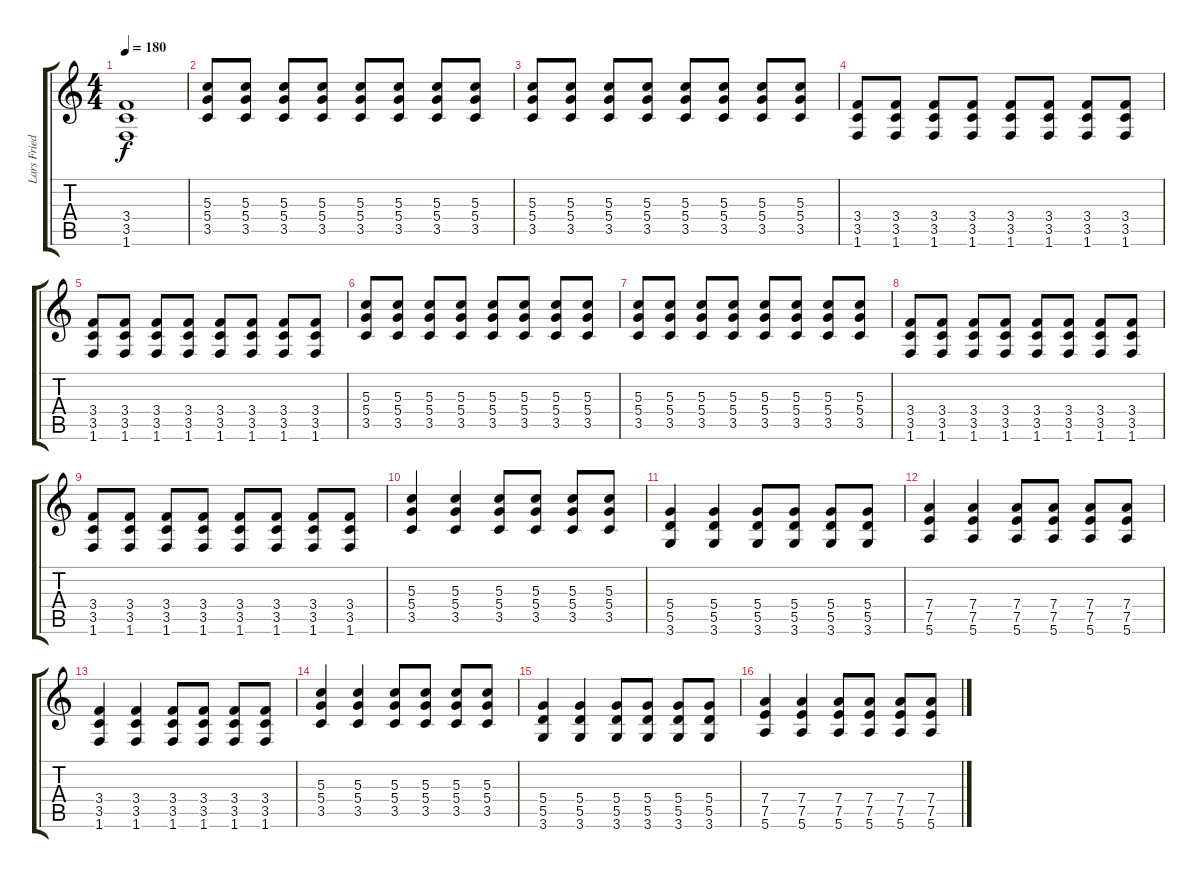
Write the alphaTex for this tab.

\track ("Lars Friedriksen" "Lars Fried") {instrument overdrivenguitar}
\staff {score tabs}
\tuning (E4 B3 G3 D3 A2 E2) {hide}
\ts (4 4)
\tempo 180
\clef g2
\ks c
(3.4{t} 3.5{t} 1.6{t}).1{dy f} |
(5.3 5.4 3.5).8 (5.3 5.4 3.5).8 (5.3 5.4 3.5).8 (5.3 5.4 3.5).8 (5.3 5.4 3.5).8 (5.3 5.4 3.5).8 (5.3 5.4 3.5).8 (5.3 5.4 3.5).8 |
(5.3 5.4 3.5).8 (5.3 5.4 3.5).8 (5.3 5.4 3.5).8 (5.3 5.4 3.5).8 (5.3 5.4 3.5).8 (5.3 5.4 3.5).8 (5.3 5.4 3.5).8 (5.3 5.4 3.5).8 |
(3.4 3.5 1.6).8 (3.4 3.5 1.6).8 (3.4 3.5 1.6).8 (3.4 3.5 1.6).8 (3.4 3.5 1.6).8 (3.4 3.5 1.6).8 (3.4 3.5 1.6).8 (3.4 3.5 1.6).8 |
(3.4 3.5 1.6).8 (3.4 3.5 1.6).8 (3.4 3.5 1.6).8 (3.4 3.5 1.6).8 (3.4 3.5 1.6).8 (3.4 3.5 1.6).8 (3.4 3.5 1.6).8 (3.4 3.5 1.6).8 |
(5.3 5.4 3.5).8 (5.3 5.4 3.5).8 (5.3 5.4 3.5).8 (5.3 5.4 3.5).8 (5.3 5.4 3.5).8 (5.3 5.4 3.5).8 (5.3 5.4 3.5).8 (5.3 5.4 3.5).8 |
(5.3 5.4 3.5).8 (5.3 5.4 3.5).8 (5.3 5.4 3.5).8 (5.3 5.4 3.5).8 (5.3 5.4 3.5).8 (5.3 5.4 3.5).8 (5.3 5.4 3.5).8 (5.3 5.4 3.5).8 |
(3.4 3.5 1.6).8 (3.4 3.5 1.6).8 (3.4 3.5 1.6).8 (3.4 3.5 1.6).8 (3.4 3.5 1.6).8 (3.4 3.5 1.6).8 (3.4 3.5 1.6).8 (3.4 3.5 1.6).8 |
(3.4 3.5 1.6).8 (3.4 3.5 1.6).8 (3.4 3.5 1.6).8 (3.4 3.5 1.6).8 (3.4 3.5 1.6).8 (3.4 3.5 1.6).8 (3.4 3.5 1.6).8 (3.4 3.5 1.6).8 |
(5.3 5.4 3.5).4 (5.3 5.4 3.5).4 (5.3 5.4 3.5).8 (5.3 5.4 3.5).8 (5.3 5.4 3.5).8 (5.3 5.4 3.5).8 |
(5.4 5.5 3.6).4 (5.4 5.5 3.6).4 (5.4 5.5 3.6).8 (5.4 5.5 3.6).8 (5.4 5.5 3.6).8 (5.4 5.5 3.6).8 |
(7.4 7.5 5.6).4 (7.4 7.5 5.6).4 (7.4 7.5 5.6).8 (7.4 7.5 5.6).8 (7.4 7.5 5.6).8 (7.4 7.5 5.6).8 |
(3.4 3.5 1.6).4 (3.4 3.5 1.6).4 (3.4 3.5 1.6).8 (3.4 3.5 1.6).8 (3.4 3.5 1.6).8 (3.4 3.5 1.6).8 |
(5.3 5.4 3.5).4 (5.3 5.4 3.5).4 (5.3 5.4 3.5).8 (5.3 5.4 3.5).8 (5.3 5.4 3.5).8 (5.3 5.4 3.5).8 |
(5.4 5.5 3.6).4 (5.4 5.5 3.6).4 (5.4 5.5 3.6).8 (5.4 5.5 3.6).8 (5.4 5.5 3.6).8 (5.4 5.5 3.6).8 |
(7.4 7.5 5.6).4 (7.4 7.5 5.6).4 (7.4 7.5 5.6).8 (7.4 7.5 5.6).8 (7.4 7.5 5.6).8 (7.4 7.5 5.6).8
